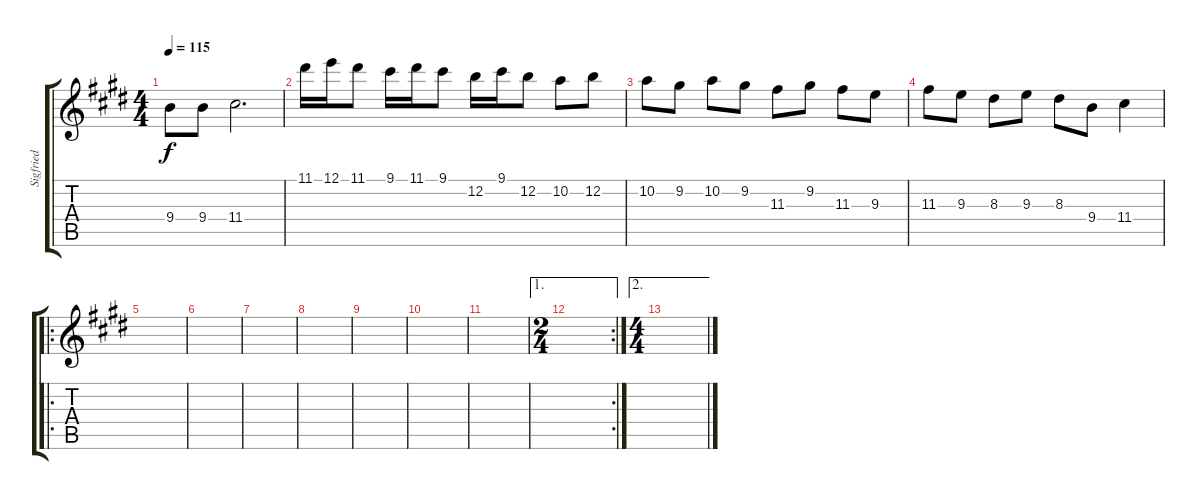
\track ("Sigfried" "Sigfried") {instrument acousticguitarsteel}
\staff {score tabs}
\tuning (E4 B3 G3 D3 A2 E2) {hide}
\ts (4 4)
\tempo 115
\clef g2
\ks c#minor
9.4{t}.8{dy f} 9.4.8 11.4.2{d} |
11.1.16 12.1.16 11.1.8 9.1.16 11.1.16 9.1.8 12.2.16 9.1.16 12.2.8 10.2.8 12.2.8 |
10.2.8 9.2.8 10.2.8 9.2.8 11.3.8 9.2.8 11.3.8 9.3.8 |
11.3.8 9.3.8 8.3.8 9.3.8 8.3.8 9.4.8 11.4.4 |
\ro
|
|
|
|
|
|
|
\ae 1
\rc 2
\ts (2 4)
|
\ae 2
\ts (4 4)
